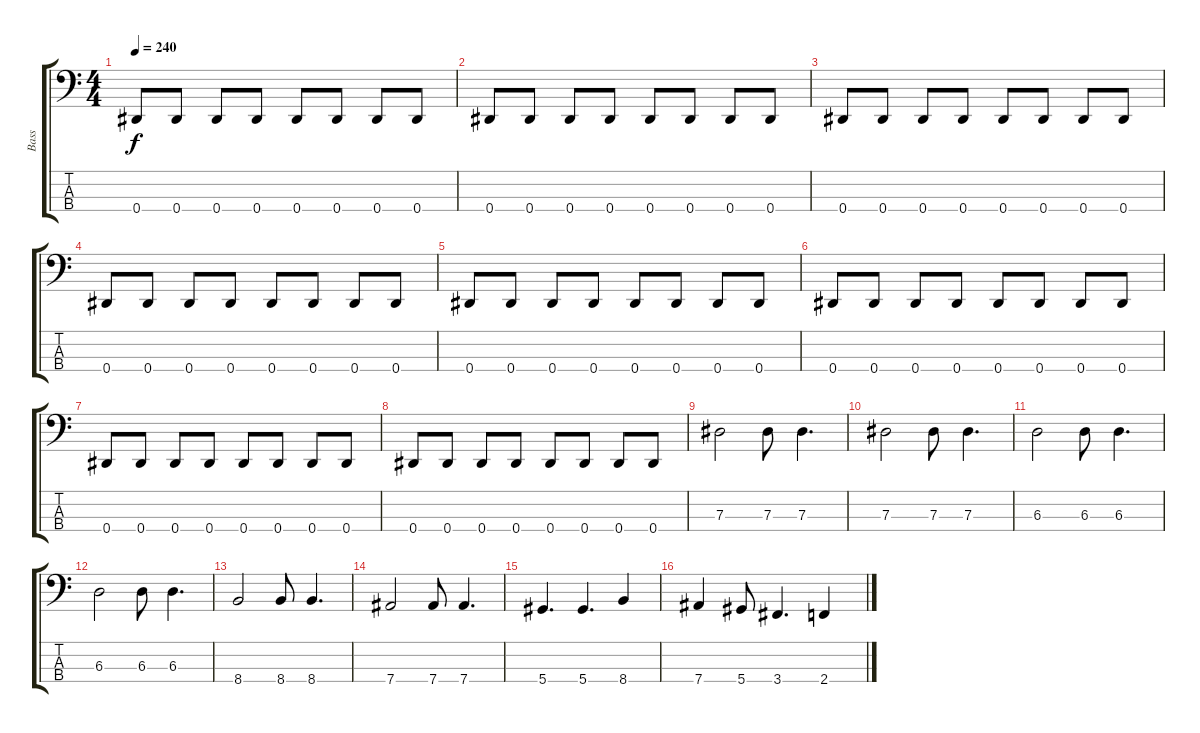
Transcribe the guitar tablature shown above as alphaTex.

\track ("Bass" "Bass") {instrument electricbassfinger}
\staff {score tabs}
\tuning (Gb2 Db2 Ab1 Eb1) {hide}
\ts (4 4)
\tempo 240
\clef f4
\ks c
0.4.8{dy f} 0.4.8 0.4.8 0.4.8 0.4.8 0.4.8 0.4.8 0.4.8 |
0.4.8 0.4.8 0.4.8 0.4.8 0.4.8 0.4.8 0.4.8 0.4.8 |
0.4.8 0.4.8 0.4.8 0.4.8 0.4.8 0.4.8 0.4.8 0.4.8 |
0.4.8 0.4.8 0.4.8 0.4.8 0.4.8 0.4.8 0.4.8 0.4.8 |
0.4.8 0.4.8 0.4.8 0.4.8 0.4.8 0.4.8 0.4.8 0.4.8 |
0.4.8 0.4.8 0.4.8 0.4.8 0.4.8 0.4.8 0.4.8 0.4.8 |
0.4.8 0.4.8 0.4.8 0.4.8 0.4.8 0.4.8 0.4.8 0.4.8 |
0.4.8 0.4.8 0.4.8 0.4.8 0.4.8 0.4.8 0.4.8 0.4.8 |
7.3.2 7.3.8 7.3.4{d} |
7.3.2 7.3.8 7.3.4{d} |
6.3.2 6.3.8 6.3.4{d} |
6.3.2 6.3.8 6.3.4{d} |
8.4.2 8.4.8 8.4.4{d} |
7.4.2 7.4.8 7.4.4{d} |
5.4.4{d} 5.4.4{d} 8.4.4 |
7.4.4 5.4.8 3.4.4{d} 2.4.4
